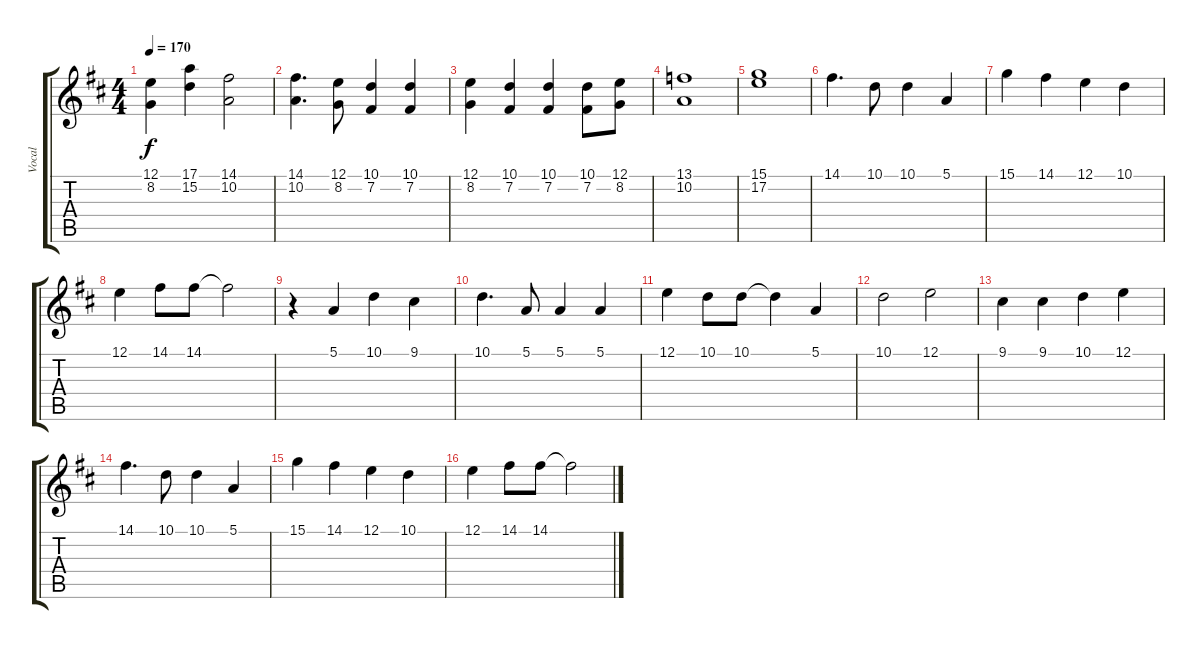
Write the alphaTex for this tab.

\track ("Vocal" "Vocal") {instrument flute}
\staff {score tabs}
\tuning (E4 B3 G3 D3 A2 E2) {hide}
\ts (4 4)
\tempo 170
\clef g2
\ks d
(12.1 8.2).4{dy f} (17.1 15.2).4 (14.1 10.2).2 |
(14.1 10.2).4{d} (12.1 8.2).8 (10.1 7.2).4 (10.1 7.2).4 |
(12.1 8.2).4 (10.1 7.2).4 (10.1 7.2).4 (10.1 7.2).8 (12.1 8.2).8 |
(13.1 10.2).1 |
(15.1 17.2).1 |
14.1.4{d} 10.1.8 10.1.4 5.1.4 |
15.1.4 14.1.4 12.1.4 10.1.4 |
12.1.4 14.1.8 14.1.8 14.1{t}.2 |
r.4 5.1.4 10.1.4 9.1.4 |
10.1.4{d} 5.1.8 5.1.4 5.1.4 |
12.1.4 10.1.8 10.1.8 10.1{t}.4 5.1.4 |
10.1.2 12.1.2 |
9.1.4 9.1.4 10.1.4 12.1.4 |
14.1.4{d} 10.1.8 10.1.4 5.1.4 |
15.1.4 14.1.4 12.1.4 10.1.4 |
12.1.4 14.1.8 14.1.8 14.1{t}.2
